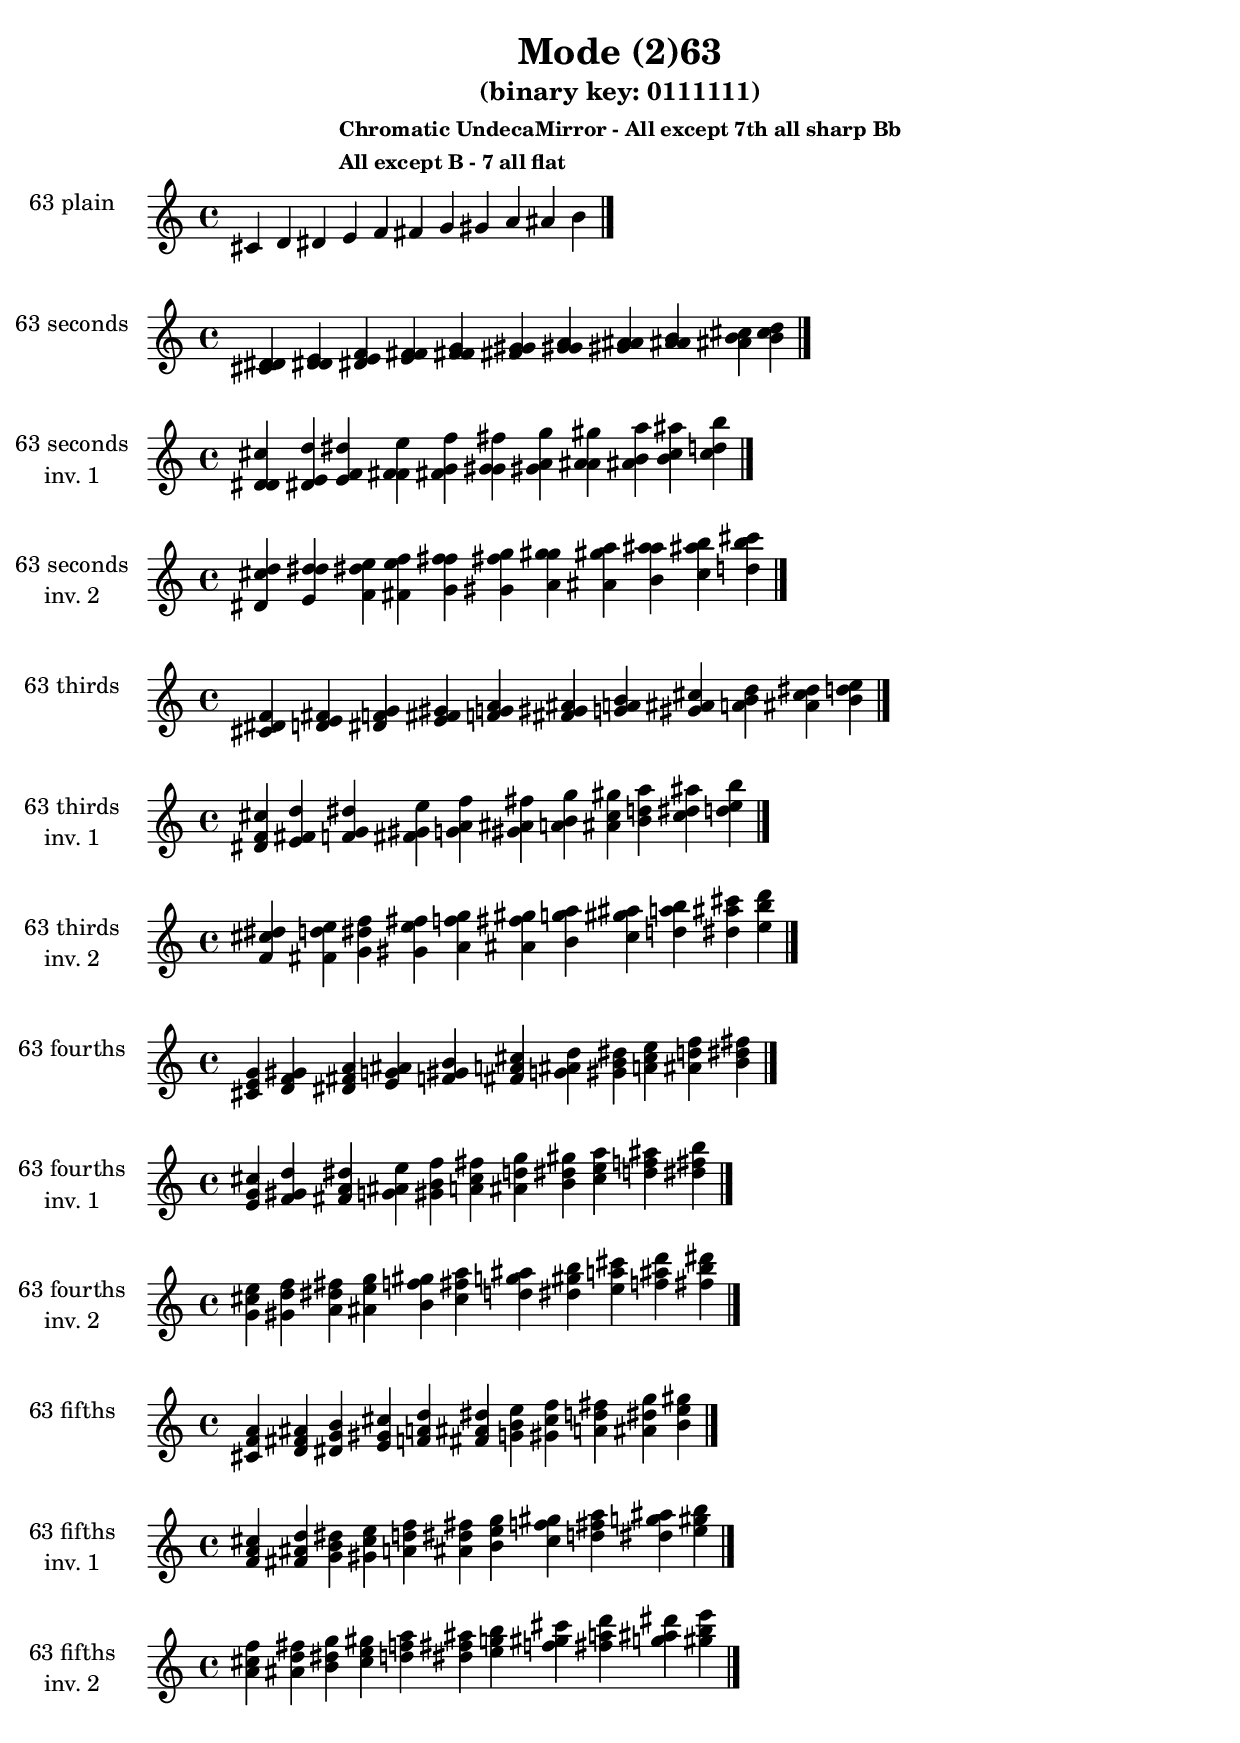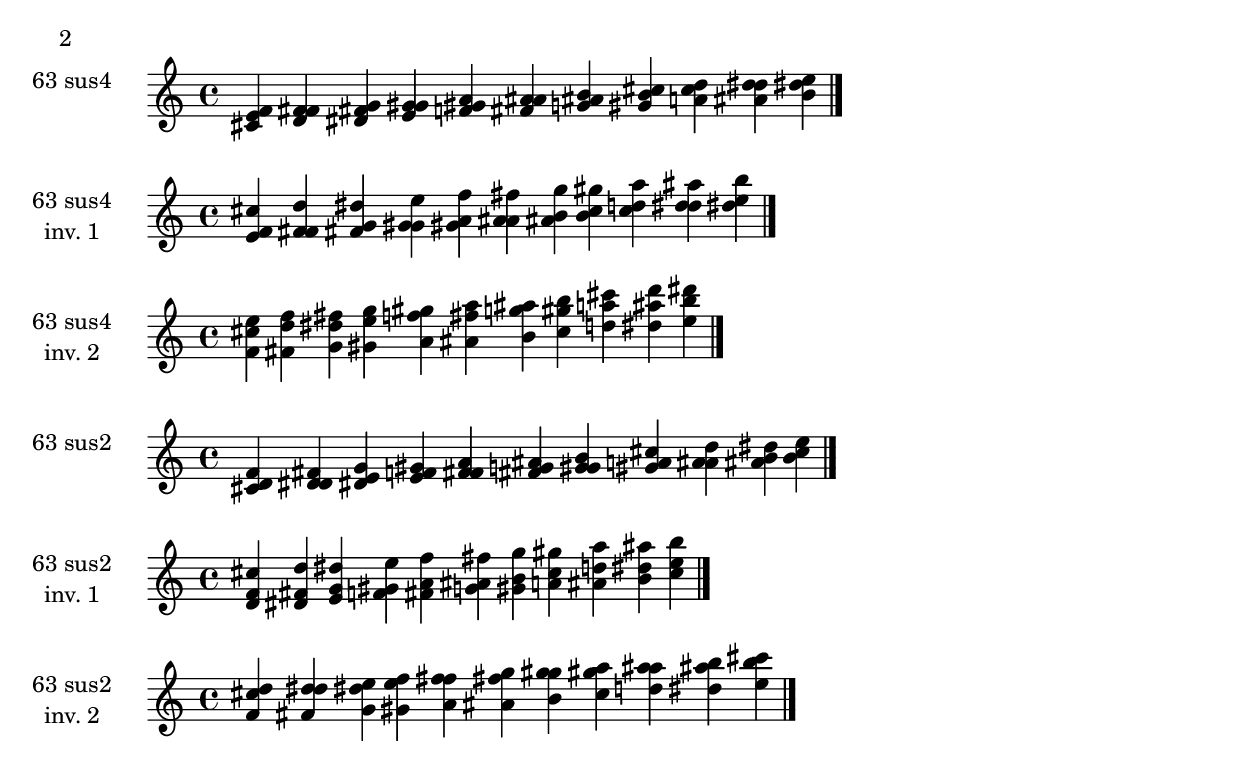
\version "2.19.0"

\header {
  title = "Mode (2)63"
  subtitle = "(binary key: 0111111)"
  subsubtitle =  \markup { \left-align \column {
      "Chromatic UndecaMirror - All except 7th all sharp Bb"
      "All except B - 7 all flat"
    }
  }
 %% Remove default LilyPond tagline
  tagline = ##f
}

\paper {
  #(set-paper-size "a4")
}

global = {
  \key c \major
  \time 4/4
  \tempo 4=100
}

\book {
  \score {
    \new Staff \with {
      instrumentName =  \markup { \column {
         \hcenter-in #14 \line { 63 plain }
         \hcenter-in #14 \line {  } } }
      midiInstrument = "oboe"
    } { \accidentalStyle "default"
        \cadenzaOn cis' d' dis' e' f' fis' g' gis' a' ais' b'  \cadenzaOff \bar "|." }
    \layout { }
  }
  \score {
    \new Staff \with {
      instrumentName =  \markup { \column {
         \hcenter-in #14 \line { 63 seconds }
         \hcenter-in #14 \line {  } } }
      midiInstrument = "oboe"
    } { \accidentalStyle "default"
        \cadenzaOn <cis' d' dis'> <d' dis' e'> <dis' e' f'> <e' f' fis'> <f' fis' g'> <fis' g' gis'> <g' gis' a'> <gis' a' ais'> <a' ais' b'> <ais' b' cis''> <b' cis'' d''>  \cadenzaOff \bar "|." }
    \layout { }
  }
  \score {
    \new Staff \with {
      instrumentName =  \markup { \column {
         \hcenter-in #14 \line { 63 seconds }
         \hcenter-in #14 \line { inv. 1 } } }
      midiInstrument = "oboe"
    } { \accidentalStyle "default"
        \cadenzaOn <d' dis' cis''> <dis' e' d''> <e' f' dis''> <f' fis' e''> <fis' g' f''> <g' gis' fis''> <gis' a' g''> <a' ais' gis''> <ais' b' a''> <b' cis'' ais''> <cis'' d'' b''>  \cadenzaOff \bar "|." }
    \layout { }
  }
  \score {
    \new Staff \with {
      instrumentName =  \markup { \column {
         \hcenter-in #14 \line { 63 seconds }
         \hcenter-in #14 \line { inv. 2 } } }
      midiInstrument = "oboe"
    } { \accidentalStyle "default"
        \cadenzaOn <dis' cis'' d''> <e' d'' dis''> <f' dis'' e''> <fis' e'' f''> <g' f'' fis''> <gis' fis'' g''> <a' g'' gis''> <ais' gis'' a''> <b' a'' ais''> <cis'' ais'' b''> <d'' b'' cis'''>  \cadenzaOff \bar "|." }
    \layout { }
  }
  \score {
    \new Staff \with {
      instrumentName =  \markup { \column {
         \hcenter-in #14 \line { 63 thirds }
         \hcenter-in #14 \line {  } } }
      midiInstrument = "oboe"
    } { \accidentalStyle "default"
        \cadenzaOn <cis' dis' f'> <d' e' fis'> <dis' f' g'> <e' fis' gis'> <f' g' a'> <fis' gis' ais'> <g' a' b'> <gis' ais' cis''> <a' b' d''> <ais' cis'' dis''> <b' d'' e''>  \cadenzaOff \bar "|." }
    \layout { }
  }
  \score {
    \new Staff \with {
      instrumentName =  \markup { \column {
         \hcenter-in #14 \line { 63 thirds }
         \hcenter-in #14 \line { inv. 1 } } }
      midiInstrument = "oboe"
    } { \accidentalStyle "default"
        \cadenzaOn <dis' f' cis''> <e' fis' d''> <f' g' dis''> <fis' gis' e''> <g' a' f''> <gis' ais' fis''> <a' b' g''> <ais' cis'' gis''> <b' d'' a''> <cis'' dis'' ais''> <d'' e'' b''>  \cadenzaOff \bar "|." }
    \layout { }
  }
  \score {
    \new Staff \with {
      instrumentName =  \markup { \column {
         \hcenter-in #14 \line { 63 thirds }
         \hcenter-in #14 \line { inv. 2 } } }
      midiInstrument = "oboe"
    } { \accidentalStyle "default"
        \cadenzaOn <f' cis'' dis''> <fis' d'' e''> <g' dis'' f''> <gis' e'' fis''> <a' f'' g''> <ais' fis'' gis''> <b' g'' a''> <cis'' gis'' ais''> <d'' a'' b''> <dis'' ais'' cis'''> <e'' b'' d'''>  \cadenzaOff \bar "|." }
    \layout { }
  }
  \score {
    \new Staff \with {
      instrumentName =  \markup { \column {
         \hcenter-in #14 \line { 63 fourths }
         \hcenter-in #14 \line {  } } }
      midiInstrument = "oboe"
    } { \accidentalStyle "default"
        \cadenzaOn <cis' e' g'> <d' f' gis'> <dis' fis' a'> <e' g' ais'> <f' gis' b'> <fis' a' cis''> <g' ais' d''> <gis' b' dis''> <a' cis'' e''> <ais' d'' f''> <b' dis'' fis''>  \cadenzaOff \bar "|." }
    \layout { }
  }
  \score {
    \new Staff \with {
      instrumentName =  \markup { \column {
         \hcenter-in #14 \line { 63 fourths }
         \hcenter-in #14 \line { inv. 1 } } }
      midiInstrument = "oboe"
    } { \accidentalStyle "default"
        \cadenzaOn <e' g' cis''> <f' gis' d''> <fis' a' dis''> <g' ais' e''> <gis' b' f''> <a' cis'' fis''> <ais' d'' g''> <b' dis'' gis''> <cis'' e'' a''> <d'' f'' ais''> <dis'' fis'' b''>  \cadenzaOff \bar "|." }
    \layout { }
  }
  \score {
    \new Staff \with {
      instrumentName =  \markup { \column {
         \hcenter-in #14 \line { 63 fourths }
         \hcenter-in #14 \line { inv. 2 } } }
      midiInstrument = "oboe"
    } { \accidentalStyle "default"
        \cadenzaOn <g' cis'' e''> <gis' d'' f''> <a' dis'' fis''> <ais' e'' g''> <b' f'' gis''> <cis'' fis'' a''> <d'' g'' ais''> <dis'' gis'' b''> <e'' a'' cis'''> <f'' ais'' d'''> <fis'' b'' dis'''>  \cadenzaOff \bar "|." }
    \layout { }
  }
  \score {
    \new Staff \with {
      instrumentName =  \markup { \column {
         \hcenter-in #14 \line { 63 fifths }
         \hcenter-in #14 \line {  } } }
      midiInstrument = "oboe"
    } { \accidentalStyle "default"
        \cadenzaOn <cis' f' a'> <d' fis' ais'> <dis' g' b'> <e' gis' cis''> <f' a' d''> <fis' ais' dis''> <g' b' e''> <gis' cis'' f''> <a' d'' fis''> <ais' dis'' g''> <b' e'' gis''>  \cadenzaOff \bar "|." }
    \layout { }
  }
  \score {
    \new Staff \with {
      instrumentName =  \markup { \column {
         \hcenter-in #14 \line { 63 fifths }
         \hcenter-in #14 \line { inv. 1 } } }
      midiInstrument = "oboe"
    } { \accidentalStyle "default"
        \cadenzaOn <f' a' cis''> <fis' ais' d''> <g' b' dis''> <gis' cis'' e''> <a' d'' f''> <ais' dis'' fis''> <b' e'' g''> <cis'' f'' gis''> <d'' fis'' a''> <dis'' g'' ais''> <e'' gis'' b''>  \cadenzaOff \bar "|." }
    \layout { }
  }
  \score {
    \new Staff \with {
      instrumentName =  \markup { \column {
         \hcenter-in #14 \line { 63 fifths }
         \hcenter-in #14 \line { inv. 2 } } }
      midiInstrument = "oboe"
    } { \accidentalStyle "default"
        \cadenzaOn <a' cis'' f''> <ais' d'' fis''> <b' dis'' g''> <cis'' e'' gis''> <d'' f'' a''> <dis'' fis'' ais''> <e'' g'' b''> <f'' gis'' cis'''> <fis'' a'' d'''> <g'' ais'' dis'''> <gis'' b'' e'''>  \cadenzaOff \bar "|." }
    \layout { }
  }
  \score {
    \new Staff \with {
      instrumentName =  \markup { \column {
         \hcenter-in #14 \line { 63 sus4 }
         \hcenter-in #14 \line {  } } }
      midiInstrument = "oboe"
    } { \accidentalStyle "default"
        \cadenzaOn <cis' e' f'> <d' f' fis'> <dis' fis' g'> <e' g' gis'> <f' gis' a'> <fis' a' ais'> <g' ais' b'> <gis' b' cis''> <a' cis'' d''> <ais' d'' dis''> <b' dis'' e''>  \cadenzaOff \bar "|." }
    \layout { }
  }
  \score {
    \new Staff \with {
      instrumentName =  \markup { \column {
         \hcenter-in #14 \line { 63 sus4 }
         \hcenter-in #14 \line { inv. 1 } } }
      midiInstrument = "oboe"
    } { \accidentalStyle "default"
        \cadenzaOn <e' f' cis''> <f' fis' d''> <fis' g' dis''> <g' gis' e''> <gis' a' f''> <a' ais' fis''> <ais' b' g''> <b' cis'' gis''> <cis'' d'' a''> <d'' dis'' ais''> <dis'' e'' b''>  \cadenzaOff \bar "|." }
    \layout { }
  }
  \score {
    \new Staff \with {
      instrumentName =  \markup { \column {
         \hcenter-in #14 \line { 63 sus4 }
         \hcenter-in #14 \line { inv. 2 } } }
      midiInstrument = "oboe"
    } { \accidentalStyle "default"
        \cadenzaOn <f' cis'' e''> <fis' d'' f''> <g' dis'' fis''> <gis' e'' g''> <a' f'' gis''> <ais' fis'' a''> <b' g'' ais''> <cis'' gis'' b''> <d'' a'' cis'''> <dis'' ais'' d'''> <e'' b'' dis'''>  \cadenzaOff \bar "|." }
    \layout { }
  }
  \score {
    \new Staff \with {
      instrumentName =  \markup { \column {
         \hcenter-in #14 \line { 63 sus2 }
         \hcenter-in #14 \line {  } } }
      midiInstrument = "oboe"
    } { \accidentalStyle "default"
        \cadenzaOn <cis' d' f'> <d' dis' fis'> <dis' e' g'> <e' f' gis'> <f' fis' a'> <fis' g' ais'> <g' gis' b'> <gis' a' cis''> <a' ais' d''> <ais' b' dis''> <b' cis'' e''>  \cadenzaOff \bar "|." }
    \layout { }
  }
  \score {
    \new Staff \with {
      instrumentName =  \markup { \column {
         \hcenter-in #14 \line { 63 sus2 }
         \hcenter-in #14 \line { inv. 1 } } }
      midiInstrument = "oboe"
    } { \accidentalStyle "default"
        \cadenzaOn <d' f' cis''> <dis' fis' d''> <e' g' dis''> <f' gis' e''> <fis' a' f''> <g' ais' fis''> <gis' b' g''> <a' cis'' gis''> <ais' d'' a''> <b' dis'' ais''> <cis'' e'' b''>  \cadenzaOff \bar "|." }
    \layout { }
  }
  \score {
    \new Staff \with {
      instrumentName =  \markup { \column {
         \hcenter-in #14 \line { 63 sus2 }
         \hcenter-in #14 \line { inv. 2 } } }
      midiInstrument = "oboe"
    } { \accidentalStyle "default"
        \cadenzaOn <f' cis'' d''> <fis' d'' dis''> <g' dis'' e''> <gis' e'' f''> <a' f'' fis''> <ais' fis'' g''> <b' g'' gis''> <cis'' gis'' a''> <d'' a'' ais''> <dis'' ais'' b''> <e'' b'' cis'''>  \cadenzaOff \bar "|." }
    \layout { }
  }
}

\book {
  \bookOutputSuffix "plain_"
  \score {
    \new Staff \with {
      instrumentName =  \markup { \column {
         \hcenter-in #14 \line { 63 plain }
         \hcenter-in #14 \line {  } } }
      midiInstrument = "oboe"
    } { \accidentalStyle "default"
        \cadenzaOn cis' d' dis' e' f' fis' g' gis' a' ais' b'  \cadenzaOff \bar "|." }
    \midi { }
  }
}
\book {
  \bookOutputSuffix "seconds_"
  \score {
    \new Staff \with {
      instrumentName =  \markup { \column {
         \hcenter-in #14 \line { 63 seconds }
         \hcenter-in #14 \line {  } } }
      midiInstrument = "oboe"
    } { \accidentalStyle "default"
        \cadenzaOn <cis' d' dis'> <d' dis' e'> <dis' e' f'> <e' f' fis'> <f' fis' g'> <fis' g' gis'> <g' gis' a'> <gis' a' ais'> <a' ais' b'> <ais' b' cis''> <b' cis'' d''>  \cadenzaOff \bar "|." }
    \midi { }
  }
}
\book {
  \bookOutputSuffix "seconds_inv. 1"
  \score {
    \new Staff \with {
      instrumentName =  \markup { \column {
         \hcenter-in #14 \line { 63 seconds }
         \hcenter-in #14 \line { inv. 1 } } }
      midiInstrument = "oboe"
    } { \accidentalStyle "default"
        \cadenzaOn <d' dis' cis''> <dis' e' d''> <e' f' dis''> <f' fis' e''> <fis' g' f''> <g' gis' fis''> <gis' a' g''> <a' ais' gis''> <ais' b' a''> <b' cis'' ais''> <cis'' d'' b''>  \cadenzaOff \bar "|." }
    \midi { }
  }
}
\book {
  \bookOutputSuffix "seconds_inv. 2"
  \score {
    \new Staff \with {
      instrumentName =  \markup { \column {
         \hcenter-in #14 \line { 63 seconds }
         \hcenter-in #14 \line { inv. 2 } } }
      midiInstrument = "oboe"
    } { \accidentalStyle "default"
        \cadenzaOn <dis' cis'' d''> <e' d'' dis''> <f' dis'' e''> <fis' e'' f''> <g' f'' fis''> <gis' fis'' g''> <a' g'' gis''> <ais' gis'' a''> <b' a'' ais''> <cis'' ais'' b''> <d'' b'' cis'''>  \cadenzaOff \bar "|." }
    \midi { }
  }
}
\book {
  \bookOutputSuffix "thirds_"
  \score {
    \new Staff \with {
      instrumentName =  \markup { \column {
         \hcenter-in #14 \line { 63 thirds }
         \hcenter-in #14 \line {  } } }
      midiInstrument = "oboe"
    } { \accidentalStyle "default"
        \cadenzaOn <cis' dis' f'> <d' e' fis'> <dis' f' g'> <e' fis' gis'> <f' g' a'> <fis' gis' ais'> <g' a' b'> <gis' ais' cis''> <a' b' d''> <ais' cis'' dis''> <b' d'' e''>  \cadenzaOff \bar "|." }
    \midi { }
  }
}
\book {
  \bookOutputSuffix "thirds_inv. 1"
  \score {
    \new Staff \with {
      instrumentName =  \markup { \column {
         \hcenter-in #14 \line { 63 thirds }
         \hcenter-in #14 \line { inv. 1 } } }
      midiInstrument = "oboe"
    } { \accidentalStyle "default"
        \cadenzaOn <dis' f' cis''> <e' fis' d''> <f' g' dis''> <fis' gis' e''> <g' a' f''> <gis' ais' fis''> <a' b' g''> <ais' cis'' gis''> <b' d'' a''> <cis'' dis'' ais''> <d'' e'' b''>  \cadenzaOff \bar "|." }
    \midi { }
  }
}
\book {
  \bookOutputSuffix "thirds_inv. 2"
  \score {
    \new Staff \with {
      instrumentName =  \markup { \column {
         \hcenter-in #14 \line { 63 thirds }
         \hcenter-in #14 \line { inv. 2 } } }
      midiInstrument = "oboe"
    } { \accidentalStyle "default"
        \cadenzaOn <f' cis'' dis''> <fis' d'' e''> <g' dis'' f''> <gis' e'' fis''> <a' f'' g''> <ais' fis'' gis''> <b' g'' a''> <cis'' gis'' ais''> <d'' a'' b''> <dis'' ais'' cis'''> <e'' b'' d'''>  \cadenzaOff \bar "|." }
    \midi { }
  }
}
\book {
  \bookOutputSuffix "fourths_"
  \score {
    \new Staff \with {
      instrumentName =  \markup { \column {
         \hcenter-in #14 \line { 63 fourths }
         \hcenter-in #14 \line {  } } }
      midiInstrument = "oboe"
    } { \accidentalStyle "default"
        \cadenzaOn <cis' e' g'> <d' f' gis'> <dis' fis' a'> <e' g' ais'> <f' gis' b'> <fis' a' cis''> <g' ais' d''> <gis' b' dis''> <a' cis'' e''> <ais' d'' f''> <b' dis'' fis''>  \cadenzaOff \bar "|." }
    \midi { }
  }
}
\book {
  \bookOutputSuffix "fourths_inv. 1"
  \score {
    \new Staff \with {
      instrumentName =  \markup { \column {
         \hcenter-in #14 \line { 63 fourths }
         \hcenter-in #14 \line { inv. 1 } } }
      midiInstrument = "oboe"
    } { \accidentalStyle "default"
        \cadenzaOn <e' g' cis''> <f' gis' d''> <fis' a' dis''> <g' ais' e''> <gis' b' f''> <a' cis'' fis''> <ais' d'' g''> <b' dis'' gis''> <cis'' e'' a''> <d'' f'' ais''> <dis'' fis'' b''>  \cadenzaOff \bar "|." }
    \midi { }
  }
}
\book {
  \bookOutputSuffix "fourths_inv. 2"
  \score {
    \new Staff \with {
      instrumentName =  \markup { \column {
         \hcenter-in #14 \line { 63 fourths }
         \hcenter-in #14 \line { inv. 2 } } }
      midiInstrument = "oboe"
    } { \accidentalStyle "default"
        \cadenzaOn <g' cis'' e''> <gis' d'' f''> <a' dis'' fis''> <ais' e'' g''> <b' f'' gis''> <cis'' fis'' a''> <d'' g'' ais''> <dis'' gis'' b''> <e'' a'' cis'''> <f'' ais'' d'''> <fis'' b'' dis'''>  \cadenzaOff \bar "|." }
    \midi { }
  }
}
\book {
  \bookOutputSuffix "fifths_"
  \score {
    \new Staff \with {
      instrumentName =  \markup { \column {
         \hcenter-in #14 \line { 63 fifths }
         \hcenter-in #14 \line {  } } }
      midiInstrument = "oboe"
    } { \accidentalStyle "default"
        \cadenzaOn <cis' f' a'> <d' fis' ais'> <dis' g' b'> <e' gis' cis''> <f' a' d''> <fis' ais' dis''> <g' b' e''> <gis' cis'' f''> <a' d'' fis''> <ais' dis'' g''> <b' e'' gis''>  \cadenzaOff \bar "|." }
    \midi { }
  }
}
\book {
  \bookOutputSuffix "fifths_inv. 1"
  \score {
    \new Staff \with {
      instrumentName =  \markup { \column {
         \hcenter-in #14 \line { 63 fifths }
         \hcenter-in #14 \line { inv. 1 } } }
      midiInstrument = "oboe"
    } { \accidentalStyle "default"
        \cadenzaOn <f' a' cis''> <fis' ais' d''> <g' b' dis''> <gis' cis'' e''> <a' d'' f''> <ais' dis'' fis''> <b' e'' g''> <cis'' f'' gis''> <d'' fis'' a''> <dis'' g'' ais''> <e'' gis'' b''>  \cadenzaOff \bar "|." }
    \midi { }
  }
}
\book {
  \bookOutputSuffix "fifths_inv. 2"
  \score {
    \new Staff \with {
      instrumentName =  \markup { \column {
         \hcenter-in #14 \line { 63 fifths }
         \hcenter-in #14 \line { inv. 2 } } }
      midiInstrument = "oboe"
    } { \accidentalStyle "default"
        \cadenzaOn <a' cis'' f''> <ais' d'' fis''> <b' dis'' g''> <cis'' e'' gis''> <d'' f'' a''> <dis'' fis'' ais''> <e'' g'' b''> <f'' gis'' cis'''> <fis'' a'' d'''> <g'' ais'' dis'''> <gis'' b'' e'''>  \cadenzaOff \bar "|." }
    \midi { }
  }
}
\book {
  \bookOutputSuffix "sus4_"
  \score {
    \new Staff \with {
      instrumentName =  \markup { \column {
         \hcenter-in #14 \line { 63 sus4 }
         \hcenter-in #14 \line {  } } }
      midiInstrument = "oboe"
    } { \accidentalStyle "default"
        \cadenzaOn <cis' e' f'> <d' f' fis'> <dis' fis' g'> <e' g' gis'> <f' gis' a'> <fis' a' ais'> <g' ais' b'> <gis' b' cis''> <a' cis'' d''> <ais' d'' dis''> <b' dis'' e''>  \cadenzaOff \bar "|." }
    \midi { }
  }
}
\book {
  \bookOutputSuffix "sus4_inv. 1"
  \score {
    \new Staff \with {
      instrumentName =  \markup { \column {
         \hcenter-in #14 \line { 63 sus4 }
         \hcenter-in #14 \line { inv. 1 } } }
      midiInstrument = "oboe"
    } { \accidentalStyle "default"
        \cadenzaOn <e' f' cis''> <f' fis' d''> <fis' g' dis''> <g' gis' e''> <gis' a' f''> <a' ais' fis''> <ais' b' g''> <b' cis'' gis''> <cis'' d'' a''> <d'' dis'' ais''> <dis'' e'' b''>  \cadenzaOff \bar "|." }
    \midi { }
  }
}
\book {
  \bookOutputSuffix "sus4_inv. 2"
  \score {
    \new Staff \with {
      instrumentName =  \markup { \column {
         \hcenter-in #14 \line { 63 sus4 }
         \hcenter-in #14 \line { inv. 2 } } }
      midiInstrument = "oboe"
    } { \accidentalStyle "default"
        \cadenzaOn <f' cis'' e''> <fis' d'' f''> <g' dis'' fis''> <gis' e'' g''> <a' f'' gis''> <ais' fis'' a''> <b' g'' ais''> <cis'' gis'' b''> <d'' a'' cis'''> <dis'' ais'' d'''> <e'' b'' dis'''>  \cadenzaOff \bar "|." }
    \midi { }
  }
}
\book {
  \bookOutputSuffix "sus2_"
  \score {
    \new Staff \with {
      instrumentName =  \markup { \column {
         \hcenter-in #14 \line { 63 sus2 }
         \hcenter-in #14 \line {  } } }
      midiInstrument = "oboe"
    } { \accidentalStyle "default"
        \cadenzaOn <cis' d' f'> <d' dis' fis'> <dis' e' g'> <e' f' gis'> <f' fis' a'> <fis' g' ais'> <g' gis' b'> <gis' a' cis''> <a' ais' d''> <ais' b' dis''> <b' cis'' e''>  \cadenzaOff \bar "|." }
    \midi { }
  }
}
\book {
  \bookOutputSuffix "sus2_inv. 1"
  \score {
    \new Staff \with {
      instrumentName =  \markup { \column {
         \hcenter-in #14 \line { 63 sus2 }
         \hcenter-in #14 \line { inv. 1 } } }
      midiInstrument = "oboe"
    } { \accidentalStyle "default"
        \cadenzaOn <d' f' cis''> <dis' fis' d''> <e' g' dis''> <f' gis' e''> <fis' a' f''> <g' ais' fis''> <gis' b' g''> <a' cis'' gis''> <ais' d'' a''> <b' dis'' ais''> <cis'' e'' b''>  \cadenzaOff \bar "|." }
    \midi { }
  }
}
\book {
  \bookOutputSuffix "sus2_inv. 2"
  \score {
    \new Staff \with {
      instrumentName =  \markup { \column {
         \hcenter-in #14 \line { 63 sus2 }
         \hcenter-in #14 \line { inv. 2 } } }
      midiInstrument = "oboe"
    } { \accidentalStyle "default"
        \cadenzaOn <f' cis'' d''> <fis' d'' dis''> <g' dis'' e''> <gis' e'' f''> <a' f'' fis''> <ais' fis'' g''> <b' g'' gis''> <cis'' gis'' a''> <d'' a'' ais''> <dis'' ais'' b''> <e'' b'' cis'''>  \cadenzaOff \bar "|." }
    \midi { }
  }
}
